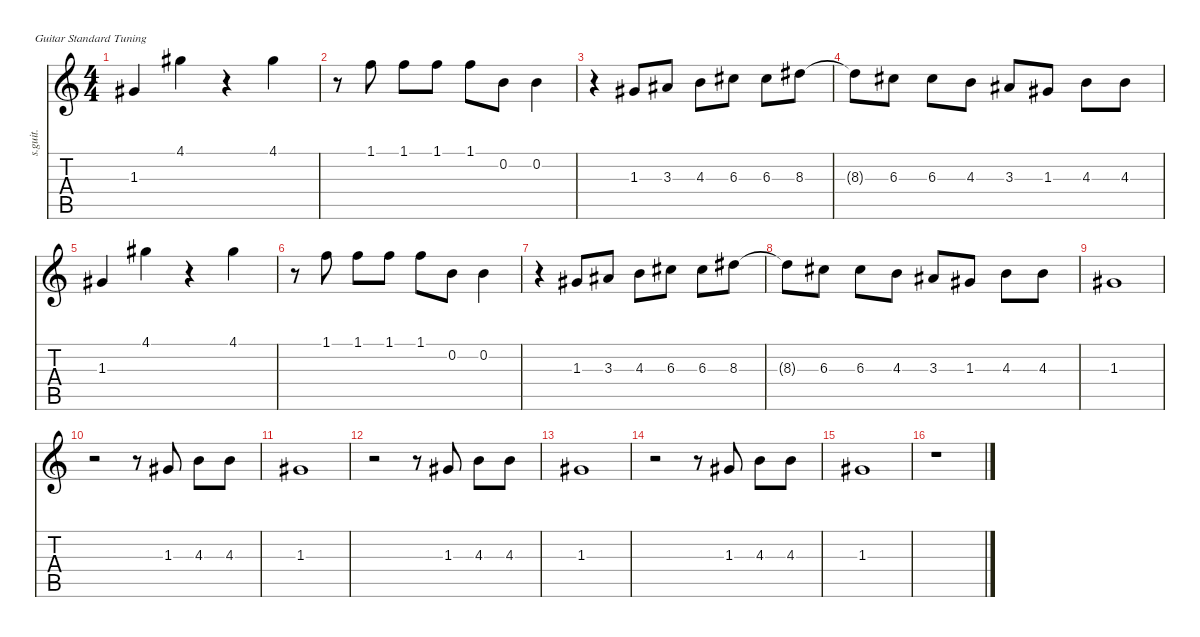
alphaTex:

\defaultSystemsLayout 4
\hideDynamics
\bracketExtendMode nobrackets
\track ("Kurt Cobain - Vocals" "s.guit.") {instrument clarinet}
\staff {score tabs}
\tuning (E4 B3 G3 D3 A2 E2)
\displaytranspose 12
\ts (4 4)
\tempo (100 hide)
\clef g2
\ks c
1.3{acc #}.4{lyrics (0 "") lyrics (1 "") lyrics (2 "") lyrics (3 "") lyrics (4 "") dy f} 4.1{acc #}.4{lyrics (0 "") lyrics (1 "") lyrics (2 "") lyrics (3 "") lyrics (4 "")} r.4 4.1{acc #}.4{lyrics (0 "") lyrics (1 "") lyrics (2 "") lyrics (3 "") lyrics (4 "")} |
r.8 1.1.8{lyrics (0 "") lyrics (1 "") lyrics (2 "") lyrics (3 "") lyrics (4 "")} 1.1.8{lyrics (0 "") lyrics (1 "") lyrics (2 "") lyrics (3 "") lyrics (4 "")} 1.1.8{lyrics (0 "") lyrics (1 "") lyrics (2 "") lyrics (3 "") lyrics (4 "")} 1.1.8{lyrics (0 "") lyrics (1 "") lyrics (2 "") lyrics (3 "") lyrics (4 "")} 0.2.8{lyrics (0 "") lyrics (1 "") lyrics (2 "") lyrics (3 "") lyrics (4 "")} 0.2.4{lyrics (0 "") lyrics (1 "") lyrics (2 "") lyrics (3 "") lyrics (4 "")} |
r.4 1.3{acc #}.8{lyrics (0 "") lyrics (1 "") lyrics (2 "") lyrics (3 "") lyrics (4 "")} 3.3{acc #}.8{lyrics (0 "") lyrics (1 "") lyrics (2 "") lyrics (3 "") lyrics (4 "")} 4.3.8{lyrics (0 "") lyrics (1 "") lyrics (2 "") lyrics (3 "") lyrics (4 "")} 6.3{acc #}.8{lyrics (0 "") lyrics (1 "") lyrics (2 "") lyrics (3 "") lyrics (4 "")} 6.3{acc #}.8{lyrics (0 "") lyrics (1 "") lyrics (2 "") lyrics (3 "") lyrics (4 "")} 8.3{acc #}.8{lyrics (0 "") lyrics (1 "") lyrics (2 "") lyrics (3 "") lyrics (4 "")} |
8.3{t acc #}.8{lyrics (0 "") lyrics (1 "") lyrics (2 "") lyrics (3 "") lyrics (4 "")} 6.3{acc #}.8{lyrics (0 "") lyrics (1 "") lyrics (2 "") lyrics (3 "") lyrics (4 "")} 6.3{acc #}.8{lyrics (0 "") lyrics (1 "") lyrics (2 "") lyrics (3 "") lyrics (4 "")} 4.3.8{lyrics (0 "") lyrics (1 "") lyrics (2 "") lyrics (3 "") lyrics (4 "")} 3.3{acc #}.8{lyrics (0 "") lyrics (1 "") lyrics (2 "") lyrics (3 "") lyrics (4 "")} 1.3{acc #}.8{lyrics (0 "") lyrics (1 "") lyrics (2 "") lyrics (3 "") lyrics (4 "")} 4.3.8{lyrics (0 "") lyrics (1 "") lyrics (2 "") lyrics (3 "") lyrics (4 "")} 4.3.8{lyrics (0 "") lyrics (1 "") lyrics (2 "") lyrics (3 "") lyrics (4 "")} |
1.3{acc #}.4{lyrics (0 "") lyrics (1 "") lyrics (2 "") lyrics (3 "") lyrics (4 "")} 4.1{acc #}.4{lyrics (0 "") lyrics (1 "") lyrics (2 "") lyrics (3 "") lyrics (4 "")} r.4 4.1{acc #}.4{lyrics (0 "") lyrics (1 "") lyrics (2 "") lyrics (3 "") lyrics (4 "")} |
r.8 1.1.8{lyrics (0 "") lyrics (1 "") lyrics (2 "") lyrics (3 "") lyrics (4 "")} 1.1.8{lyrics (0 "") lyrics (1 "") lyrics (2 "") lyrics (3 "") lyrics (4 "")} 1.1.8{lyrics (0 "") lyrics (1 "") lyrics (2 "") lyrics (3 "") lyrics (4 "")} 1.1.8{lyrics (0 "") lyrics (1 "") lyrics (2 "") lyrics (3 "") lyrics (4 "")} 0.2.8{lyrics (0 "") lyrics (1 "") lyrics (2 "") lyrics (3 "") lyrics (4 "")} 0.2.4{lyrics (0 "") lyrics (1 "") lyrics (2 "") lyrics (3 "") lyrics (4 "")} |
r.4 1.3{acc #}.8{lyrics (0 "") lyrics (1 "") lyrics (2 "") lyrics (3 "") lyrics (4 "")} 3.3{acc #}.8{lyrics (0 "") lyrics (1 "") lyrics (2 "") lyrics (3 "") lyrics (4 "")} 4.3.8{lyrics (0 "") lyrics (1 "") lyrics (2 "") lyrics (3 "") lyrics (4 "")} 6.3{acc #}.8{lyrics (0 "") lyrics (1 "") lyrics (2 "") lyrics (3 "") lyrics (4 "")} 6.3{acc #}.8{lyrics (0 "") lyrics (1 "") lyrics (2 "") lyrics (3 "") lyrics (4 "")} 8.3{acc #}.8{lyrics (0 "") lyrics (1 "") lyrics (2 "") lyrics (3 "") lyrics (4 "")} |
8.3{t acc #}.8{lyrics (0 "") lyrics (1 "") lyrics (2 "") lyrics (3 "") lyrics (4 "")} 6.3{acc #}.8{lyrics (0 "") lyrics (1 "") lyrics (2 "") lyrics (3 "") lyrics (4 "")} 6.3{acc #}.8{lyrics (0 "") lyrics (1 "") lyrics (2 "") lyrics (3 "") lyrics (4 "")} 4.3.8{lyrics (0 "") lyrics (1 "") lyrics (2 "") lyrics (3 "") lyrics (4 "")} 3.3{acc #}.8{lyrics (0 "") lyrics (1 "") lyrics (2 "") lyrics (3 "") lyrics (4 "")} 1.3{acc #}.8{lyrics (0 "") lyrics (1 "") lyrics (2 "") lyrics (3 "") lyrics (4 "")} 4.3.8{lyrics (0 "") lyrics (1 "") lyrics (2 "") lyrics (3 "") lyrics (4 "")} 4.3.8{lyrics (0 "") lyrics (1 "") lyrics (2 "") lyrics (3 "") lyrics (4 "")} |
1.3{acc #}.1{lyrics (0 "") lyrics (1 "") lyrics (2 "") lyrics (3 "") lyrics (4 "")} |
r.2 r.8 1.3{acc #}.8{lyrics (0 "") lyrics (1 "") lyrics (2 "") lyrics (3 "") lyrics (4 "")} 4.3.8{lyrics (0 "") lyrics (1 "") lyrics (2 "") lyrics (3 "") lyrics (4 "")} 4.3.8{lyrics (0 "") lyrics (1 "") lyrics (2 "") lyrics (3 "") lyrics (4 "")} |
1.3{acc #}.1{lyrics (0 "") lyrics (1 "") lyrics (2 "") lyrics (3 "") lyrics (4 "")} |
r.2 r.8 1.3{acc #}.8{lyrics (0 "") lyrics (1 "") lyrics (2 "") lyrics (3 "") lyrics (4 "")} 4.3.8{lyrics (0 "") lyrics (1 "") lyrics (2 "") lyrics (3 "") lyrics (4 "")} 4.3.8{lyrics (0 "") lyrics (1 "") lyrics (2 "") lyrics (3 "") lyrics (4 "")} |
1.3{acc #}.1{lyrics (0 "") lyrics (1 "") lyrics (2 "") lyrics (3 "") lyrics (4 "")} |
r.2 r.8 1.3{acc #}.8{lyrics (0 "") lyrics (1 "") lyrics (2 "") lyrics (3 "") lyrics (4 "")} 4.3.8{lyrics (0 "") lyrics (1 "") lyrics (2 "") lyrics (3 "") lyrics (4 "")} 4.3.8{lyrics (0 "") lyrics (1 "") lyrics (2 "") lyrics (3 "") lyrics (4 "")} |
1.3{acc #}.1{lyrics (0 "") lyrics (1 "") lyrics (2 "") lyrics (3 "") lyrics (4 "")} |
r.1
